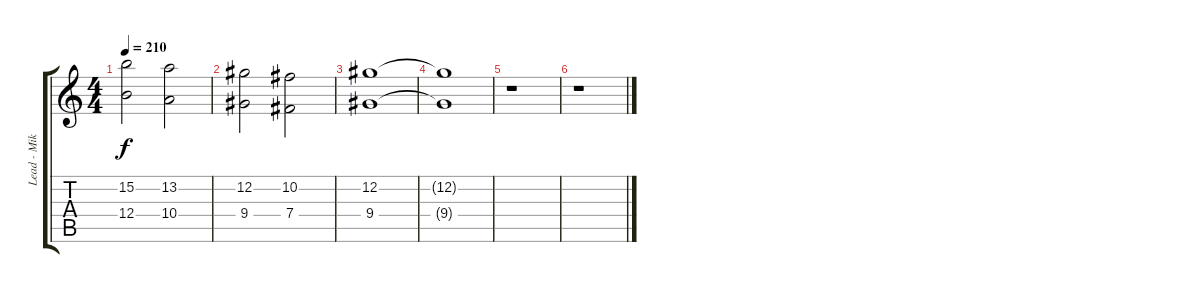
\track ("Lead - Mike Martin" "Lead - Mik") {instrument distortionguitar}
\staff {score tabs}
\tuning (Db4 Ab3 E3 B2 Gb2 Db2) {hide}
\ts (4 4)
\tempo 210
\clef g2
\ks c
(15.2 12.4).2{dy f} (13.2 10.4).2 |
(12.2 9.4).2 (10.2 7.4).2 |
(12.2 9.4).1 |
(12.2{t} 9.4{t}).1 |
r.1 |
r.1
